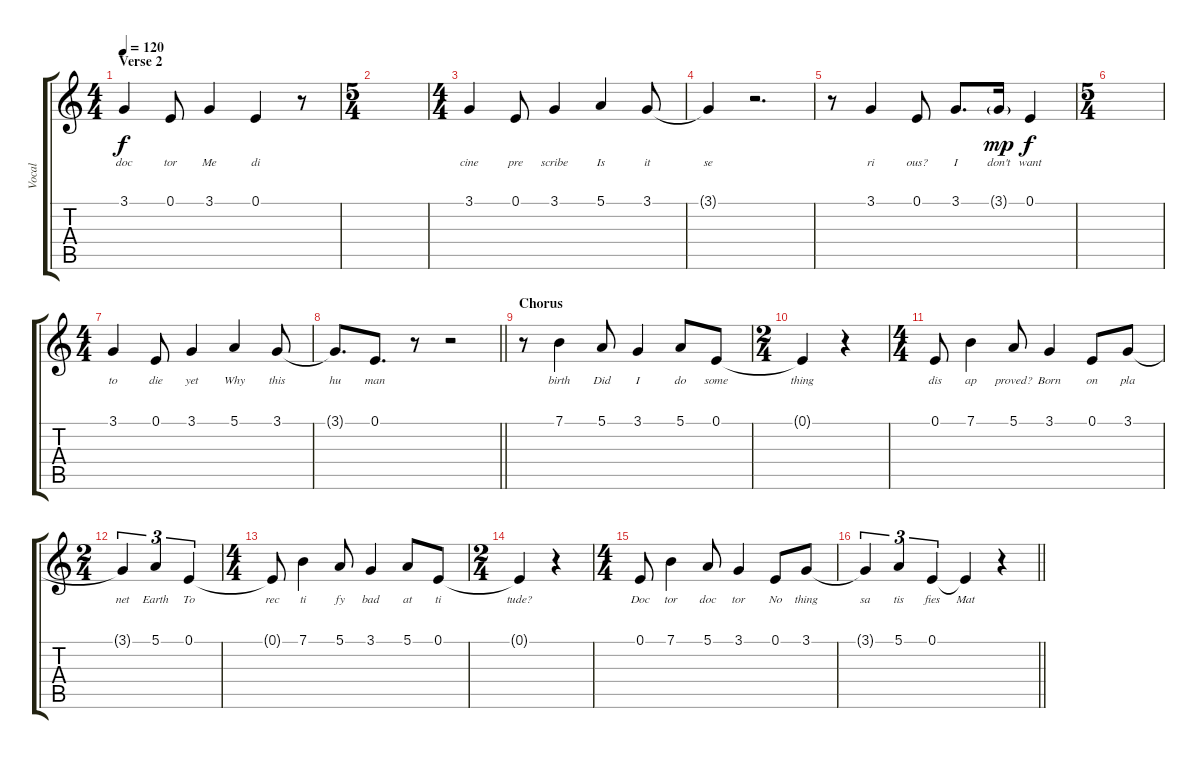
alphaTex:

\track ("Vocal" "Vocal") {instrument acousticgrandpiano}
\staff {score tabs}
\tuning (E4 B3 G3 D3 A2 E2) {hide}
\ts (4 4)
\section ("" "Verse 2")
\tempo 120
\clef g2
\ks c
3.1.4{lyrics (0 "doc") lyrics (1 "") lyrics (2 "") lyrics (3 "") lyrics (4 "") dy f} 0.1.8{lyrics (0 "tor") lyrics (1 "") lyrics (2 "") lyrics (3 "") lyrics (4 "")} 3.1.4{lyrics (0 "Me") lyrics (1 "") lyrics (2 "") lyrics (3 "") lyrics (4 "")} 0.1.4{lyrics (0 "di") lyrics (1 "") lyrics (2 "") lyrics (3 "") lyrics (4 "")} r.8 |
\ts (5 4)
|
\ts (4 4)
3.1.4{lyrics (0 "cine") lyrics (1 "") lyrics (2 "") lyrics (3 "") lyrics (4 "")} 0.1.8{lyrics (0 "pre") lyrics (1 "") lyrics (2 "") lyrics (3 "") lyrics (4 "")} 3.1.4{lyrics (0 "scribe") lyrics (1 "") lyrics (2 "") lyrics (3 "") lyrics (4 "")} 5.1.4{lyrics (0 "Is") lyrics (1 "") lyrics (2 "") lyrics (3 "") lyrics (4 "")} 3.1.8{lyrics (0 "it") lyrics (1 "") lyrics (2 "") lyrics (3 "") lyrics (4 "")} |
3.1{t}.4{lyrics (0 "se") lyrics (1 "") lyrics (2 "") lyrics (3 "") lyrics (4 "")} r.2{d} |
r.8 3.1.4{lyrics (0 "ri") lyrics (1 "") lyrics (2 "") lyrics (3 "") lyrics (4 "")} 0.1.8{lyrics (0 "ous?") lyrics (1 "") lyrics (2 "") lyrics (3 "") lyrics (4 "")} 3.1.8{d lyrics (0 "I") lyrics (1 "") lyrics (2 "") lyrics (3 "") lyrics (4 "")} 3.1{g}.16{lyrics (0 "don't") lyrics (1 "") lyrics (2 "") lyrics (3 "") lyrics (4 "") dy mp} 0.1.4{lyrics (0 "want") lyrics (1 "") lyrics (2 "") lyrics (3 "") lyrics (4 "") dy f} |
\ts (5 4)
|
\ts (4 4)
3.1.4{lyrics (0 "to") lyrics (1 "") lyrics (2 "") lyrics (3 "") lyrics (4 "")} 0.1.8{lyrics (0 "die") lyrics (1 "") lyrics (2 "") lyrics (3 "") lyrics (4 "")} 3.1.4{lyrics (0 "yet") lyrics (1 "") lyrics (2 "") lyrics (3 "") lyrics (4 "")} 5.1.4{lyrics (0 "Why") lyrics (1 "") lyrics (2 "") lyrics (3 "") lyrics (4 "")} 3.1.8{lyrics (0 "this") lyrics (1 "") lyrics (2 "") lyrics (3 "") lyrics (4 "")} |
\barLineRight lightlight
3.1{t}.8{d lyrics (0 "hu") lyrics (1 "") lyrics (2 "") lyrics (3 "") lyrics (4 "")} 0.1.8{d lyrics (0 "man") lyrics (1 "") lyrics (2 "") lyrics (3 "") lyrics (4 "")} r.8 r.2 |
\section ("" "Chorus")
r.8 7.1.4{lyrics (0 "birth") lyrics (1 "") lyrics (2 "") lyrics (3 "") lyrics (4 "")} 5.1.8{lyrics (0 "Did") lyrics (1 "") lyrics (2 "") lyrics (3 "") lyrics (4 "")} 3.1.4{lyrics (0 "I") lyrics (1 "") lyrics (2 "") lyrics (3 "") lyrics (4 "")} 5.1.8{lyrics (0 "do") lyrics (1 "") lyrics (2 "") lyrics (3 "") lyrics (4 "")} 0.1.8{lyrics (0 "some") lyrics (1 "") lyrics (2 "") lyrics (3 "") lyrics (4 "")} |
\ts (2 4)
0.1{t}.4{lyrics (0 "thing") lyrics (1 "") lyrics (2 "") lyrics (3 "") lyrics (4 "")} r.4 |
\ts (4 4)
0.1.8{lyrics (0 "dis") lyrics (1 "") lyrics (2 "") lyrics (3 "") lyrics (4 "")} 7.1.4{lyrics (0 "ap") lyrics (1 "") lyrics (2 "") lyrics (3 "") lyrics (4 "")} 5.1.8{lyrics (0 "proved?") lyrics (1 "") lyrics (2 "") lyrics (3 "") lyrics (4 "")} 3.1.4{lyrics (0 "Born") lyrics (1 "") lyrics (2 "") lyrics (3 "") lyrics (4 "")} 0.1.8{lyrics (0 "on") lyrics (1 "") lyrics (2 "") lyrics (3 "") lyrics (4 "")} 3.1.8{lyrics (0 "pla") lyrics (1 "") lyrics (2 "") lyrics (3 "") lyrics (4 "")} |
\ts (2 4)
3.1{t}.4{tu (3 2) lyrics (0 "net") lyrics (1 "") lyrics (2 "") lyrics (3 "") lyrics (4 "")} 5.1.4{tu (3 2) lyrics (0 "Earth") lyrics (1 "") lyrics (2 "") lyrics (3 "") lyrics (4 "")} 0.1.4{tu (3 2) lyrics (0 "To") lyrics (1 "") lyrics (2 "") lyrics (3 "") lyrics (4 "")} |
\ts (4 4)
0.1{t}.8{lyrics (0 "rec") lyrics (1 "") lyrics (2 "") lyrics (3 "") lyrics (4 "")} 7.1.4{lyrics (0 "ti") lyrics (1 "") lyrics (2 "") lyrics (3 "") lyrics (4 "")} 5.1.8{lyrics (0 "fy") lyrics (1 "") lyrics (2 "") lyrics (3 "") lyrics (4 "")} 3.1.4{lyrics (0 "bad") lyrics (1 "") lyrics (2 "") lyrics (3 "") lyrics (4 "")} 5.1.8{lyrics (0 "at") lyrics (1 "") lyrics (2 "") lyrics (3 "") lyrics (4 "")} 0.1.8{lyrics (0 "ti") lyrics (1 "") lyrics (2 "") lyrics (3 "") lyrics (4 "")} |
\ts (2 4)
0.1{t}.4{lyrics (0 "tude?") lyrics (1 "") lyrics (2 "") lyrics (3 "") lyrics (4 "")} r.4 |
\ts (4 4)
0.1.8{lyrics (0 "Doc") lyrics (1 "") lyrics (2 "") lyrics (3 "") lyrics (4 "")} 7.1.4{lyrics (0 "tor") lyrics (1 "") lyrics (2 "") lyrics (3 "") lyrics (4 "")} 5.1.8{lyrics (0 "doc") lyrics (1 "") lyrics (2 "") lyrics (3 "") lyrics (4 "")} 3.1.4{lyrics (0 "tor") lyrics (1 "") lyrics (2 "") lyrics (3 "") lyrics (4 "")} 0.1.8{lyrics (0 "No") lyrics (1 "") lyrics (2 "") lyrics (3 "") lyrics (4 "")} 3.1.8{lyrics (0 "thing") lyrics (1 "") lyrics (2 "") lyrics (3 "") lyrics (4 "")} |
\barLineRight lightlight
3.1{t}.4{tu (3 2) lyrics (0 "sa") lyrics (1 "") lyrics (2 "") lyrics (3 "") lyrics (4 "")} 5.1.4{tu (3 2) lyrics (0 "tis") lyrics (1 "") lyrics (2 "") lyrics (3 "") lyrics (4 "")} 0.1.4{tu (3 2) lyrics (0 "fies") lyrics (1 "") lyrics (2 "") lyrics (3 "") lyrics (4 "")} 0.1{t}.4{lyrics (0 "Mat") lyrics (1 "") lyrics (2 "") lyrics (3 "") lyrics (4 "")} r.4
